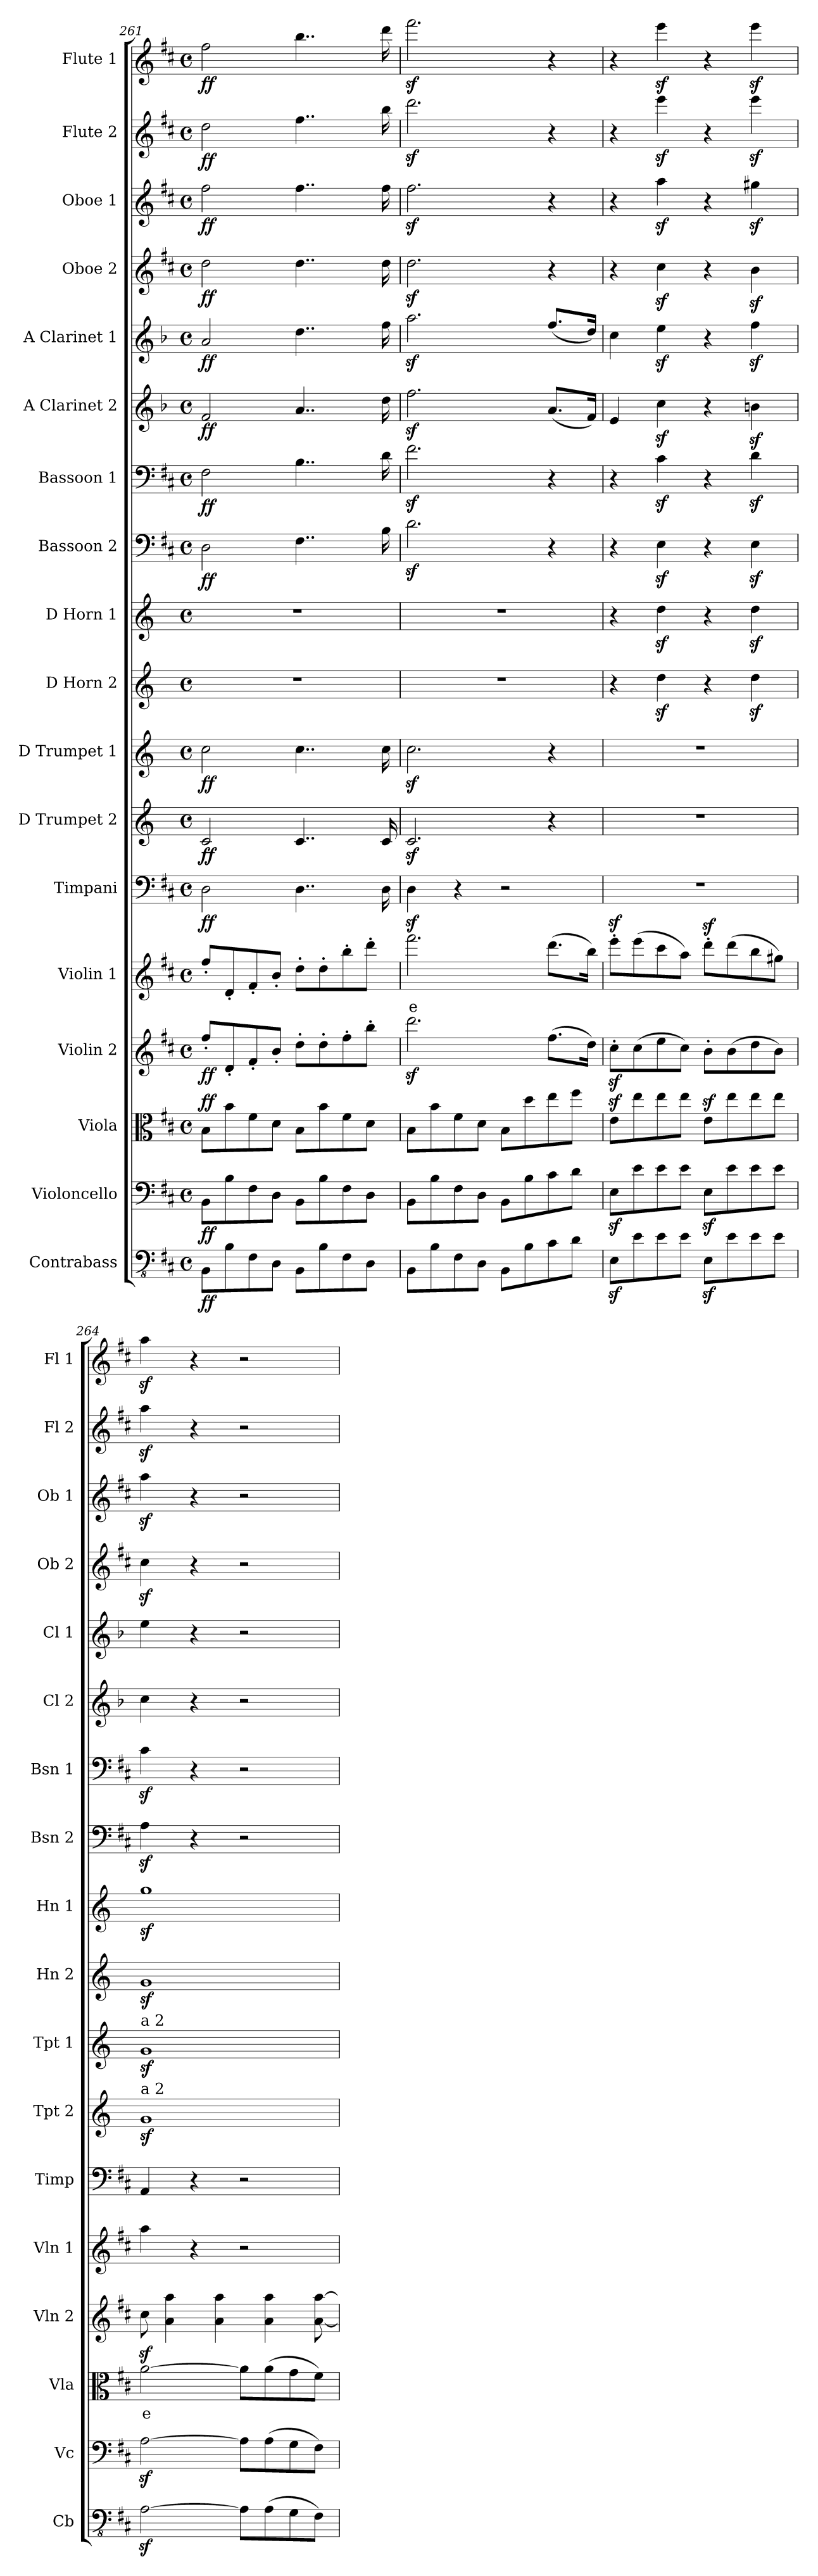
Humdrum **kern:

**kern	**dynam	**kern	**dynam	**kern	**text	**dynam	**kern	**dynam	**kern	**text	**kern	**dynam	**kern	**dynam	**kern	**dynam	**kern	**kern	**kern	**dynam	**kern	**dynam	**kern	**dynam	**kern	**dynam	**kern	**dynam	**kern	**dynam	**kern	**dynam	**kern	**dynam
*part18	*part18	*part17	*part17	*part16	*part16	*part16	*part15	*part15	*part14	*part14	*part13	*part13	*part12	*part12	*part11	*part11	*part10	*part9	*part8	*part8	*part7	*part7	*part6	*part6	*part5	*part5	*part4	*part4	*part3	*part3	*part2	*part2	*part1	*part1
*staff18	*staff18	*staff17	*staff17	*staff16	*staff16	*staff16	*staff15	*staff15	*staff14	*staff14	*staff13	*staff13	*staff12	*staff12	*staff11	*staff11	*staff10	*staff9	*staff8	*staff8	*staff7	*staff7	*staff6	*staff6	*staff5	*staff5	*staff4	*staff4	*staff3	*staff3	*staff2	*staff2	*staff1	*staff1
*I"Contrabass	*	*I"Violoncello	*	*I"Viola	*	*	*I"Violin 2	*	*I"Violin 1	*	*I"Timpani	*	*I"D Trumpet 2	*	*I"D Trumpet 1	*	*I"D Horn 2	*I"D Horn 1	*I"Bassoon 2	*	*I"Bassoon 1	*	*I"A Clarinet 2	*	*I"A Clarinet 1	*	*I"Oboe 2	*	*I"Oboe 1	*	*I"Flute 2	*	*I"Flute 1	*
*I'Cb	*	*I'Vc	*	*I'Vla	*	*	*I'Vln 2	*	*I'Vln 1	*	*I'Timp	*	*I'Tpt 2	*	*I'Tpt 1	*	*I'Hn 2	*I'Hn 1	*I'Bsn 2	*	*I'Bsn 1	*	*I'Cl 2	*	*I'Cl 1	*	*I'Ob 2	*	*I'Ob 1	*	*I'Fl 2	*	*I'Fl 1	*
*clefFv4	*	*clefF4	*	*clefC3	*	*	*clefG2	*	*clefG2	*	*clefF4	*	*clefG2	*	*clefG2	*	*clefG2	*clefG2	*clefF4	*	*clefF4	*	*clefG2	*	*clefG2	*	*clefG2	*	*clefG2	*	*clefG2	*	*clefG2	*
*	*	*	*	*	*	*	*	*	*	*	*	*	*ITrd-1c-2	*	*ITrd-1c-2	*	*ITrd6c10	*ITrd6c10	*	*	*	*	*ITrd2c3	*	*ITrd2c3	*	*	*	*	*	*	*	*	*
*k[f#c#]	*	*k[f#c#]	*	*k[f#c#]	*	*	*k[f#c#]	*	*k[f#c#]	*	*k[f#c#]	*	*k[f#c#]	*	*k[f#c#]	*	*k[f#c#]	*k[f#c#]	*k[f#c#]	*	*k[f#c#]	*	*k[f#c#]	*	*k[f#c#]	*	*k[f#c#]	*	*k[f#c#]	*	*k[f#c#]	*	*k[f#c#]	*
*M4/4	*	*M4/4	*	*M4/4	*	*	*M4/4	*	*M4/4	*	*M4/4	*	*M4/4	*	*M4/4	*	*M4/4	*M4/4	*M4/4	*	*M4/4	*	*M4/4	*	*M4/4	*	*M4/4	*	*M4/4	*	*M4/4	*	*M4/4	*
*met(c)	*	*met(c)	*	*met(c)	*	*	*met(c)	*	*met(c)	*	*met(c)	*	*met(c)	*	*met(c)	*	*met(c)	*met(c)	*met(c)	*	*met(c)	*	*met(c)	*	*met(c)	*	*met(c)	*	*met(c)	*	*met(c)	*	*met(c)	*
=261	=261	=261	=261	=261	=261	=261	=261	=261	=261	=261	=261	=261	=261	=261	=261	=261	=261	=261	=261	=261	=261	=261	=261	=261	=261	=261	=261	=261	=261	=261	=261	=261	=261	=261
!	!LO:DY:b	!	!LO:DY:b	!	!	!LO:DY:b	!	!LO:DY:b	!	!	!	!LO:DY:b	!	!LO:DY:b	!	!LO:DY:b	!	!	!	!LO:DY:b	!	!LO:DY:b	!	!LO:DY:b	!	!LO:DY:b	!	!LO:DY:b	!	!LO:DY:b	!	!LO:DY:b	!	!LO:DY:b
8BBB\L	ff	8BB\L	ff	8B\L	.	ff	8ff#'/L	ff	8ff#'/L	.	2D\	ff	2d/	ff	2dd\	ff	1r	1r	2D\	ff	2F#\	ff	2d/	ff	2f#/	ff	2dd\	ff	2ff#\	ff	2dd\	ff	2ff#\	ff
8BB\	.	8B\	.	8b\	.	.	8d'/	.	8d'/	.	.	.	.	.	.	.	.	.	.	.	.	.	.	.	.	.	.	.	.	.	.	.	.	.
8FF#\	.	8F#\	.	8f#\	.	.	8f#'/	.	8f#'/	.	.	.	.	.	.	.	.	.	.	.	.	.	.	.	.	.	.	.	.	.	.	.	.	.
8DD\J	.	8D\J	.	8d\J	.	.	8b'/J	.	8b'/J	.	.	.	.	.	.	.	.	.	.	.	.	.	.	.	.	.	.	.	.	.	.	.	.	.
8BBB\L	.	8BB\L	.	8B\L	.	.	8dd'\L	.	8dd'\L	.	4..D\	.	4..d/	.	4..dd\	.	.	.	4..F#\	.	4..B\	.	4..f#/	.	4..b\	.	4..dd\	.	4..ff#\	.	4..ff#\	.	4..bb\	.
8BB\	.	8B\	.	8b\	.	.	8dd'\	.	8dd'\	.	.	.	.	.	.	.	.	.	.	.	.	.	.	.	.	.	.	.	.	.	.	.	.	.
8FF#\	.	8F#\	.	8f#\	.	.	8ff#'\	.	8bb'\	.	.	.	.	.	.	.	.	.	.	.	.	.	.	.	.	.	.	.	.	.	.	.	.	.
8DD\J	.	8D\J	.	8d\J	.	.	8bb'\J	.	8ddd'\J	.	.	.	.	.	.	.	.	.	.	.	.	.	.	.	.	.	.	.	.	.	.	.	.	.
.	.	.	.	.	.	.	.	.	.	.	16D\	.	16d/	.	16dd\	.	.	.	16B\	.	16d\	.	16b\	.	16dd\	.	16dd\	.	16ff#\	.	16bb\	.	16ddd\	.
=262	=262	=262	=262	=262	=262	=262	=262	=262	=262	=262	=262	=262	=262	=262	=262	=262	=262	=262	=262	=262	=262	=262	=262	=262	=262	=262	=262	=262	=262	=262	=262	=262	=262	=262
!	!	!	!	!	!	!	!	!	!	!LO:LY:b:color=#FF0000	!	!	!	!	!	!	!	!	!	!	!	!	!	!	!	!	!	!	!	!	!	!	!	!
8BBB\L	.	8BB\L	.	8B\L	.	.	2.dddz<\	.	2.fff#z<\	e	4D\	.	2.dz</	.	2.ddz<\	.	1r	1r	2.dz<\	.	2.f#z<\	.	2.ddz<\	.	2.ff#z<\	.	2.ddz<\	.	2.ff#z<\	.	2.dddz<\	.	2.fff#z<\	.
8BB\	.	8B\	.	8b\	.	.	.	.	.	.	.	.	.	.	.	.	.	.	.	.	.	.	.	.	.	.	.	.	.	.	.	.	.	.
8FF#\	.	8F#\	.	8f#\	.	.	.	.	.	.	4r	.	.	.	.	.	.	.	.	.	.	.	.	.	.	.	.	.	.	.	.	.	.	.
8DD\J	.	8D\J	.	8d\J	.	.	.	.	.	.	.	.	.	.	.	.	.	.	.	.	.	.	.	.	.	.	.	.	.	.	.	.	.	.
8BBB\L	.	8BB\L	.	8B\L	.	.	.	.	.	.	2r	.	.	.	.	.	.	.	.	.	.	.	.	.	.	.	.	.	.	.	.	.	.	.
8BB\	.	8B\	.	8dd\	.	.	.	.	.	.	.	.	.	.	.	.	.	.	.	.	.	.	.	.	.	.	.	.	.	.	.	.	.	.
8C#\	.	8c#\	.	8ee\	.	.	(8.ff#\L	.	(8.ddd\L	.	.	.	4r	.	4r	.	.	.	4r	.	4r	.	(8.f#/L	.	(8.dd/L	.	4r	.	4r	.	4r	.	4r	.
8D\J	.	8d\J	.	8ff#\J	.	.	.	.	.	.	.	.	.	.	.	.	.	.	.	.	.	.	.	.	.	.	.	.	.	.	.	.	.	.
.	.	.	.	.	.	.	16dd\Jk)	.	16bb\Jk)	.	.	.	.	.	.	.	.	.	.	.	.	.	16d/Jk)	.	16b/Jk)	.	.	.	.	.	.	.	.	.
!!LO:PB:g=z
=263	=263	=263	=263	=263	=263	=263	=263	=263	=263	=263	=263	=263	=263	=263	=263	=263	=263	=263	=263	=263	=263	=263	=263	=263	=263	=263	=263	=263	=263	=263	=263	=263	=263	=263
8EEz<\L	.	8Ez<\L	.	8ez<\L	.	.	8cc#z<'\L	.	8eeez<'\L	.	1r	.	1r	.	1r	.	4r	4r	4r	.	4r	.	4c#/	.	4a\	.	4r	.	4r	.	4r	.	4r	.
8E\	.	8e\	.	8ee\	.	.	(8cc#\	.	(8eee\	.	.	.	.	.	.	.	.	.	.	.	.	.	.	.	.	.	.	.	.	.	.	.	.	.
8E\	.	8e\	.	8ee\	.	.	8ee\	.	8ccc#\	.	.	.	.	.	.	.	4ez<\	4ez<\	4Ez<\	.	4c#z<\	.	4az<\	.	4cc#z<\	.	4cc#z<\	.	4aaz<\	.	4eeez<\	.	4eeez<\	.
8E\J	.	8e\J	.	8ee\J	.	.	8cc#\J)	.	8aa\J)	.	.	.	.	.	.	.	.	.	.	.	.	.	.	.	.	.	.	.	.	.	.	.	.	.
8EEz<\L	.	8Ez<\L	.	8ez<\L	.	.	8b'\L	.	8dddz<'\L	.	.	.	.	.	.	.	4r	4r	4r	.	4r	.	4r	.	4r	.	4r	.	4r	.	4r	.	4r	.
8E\	.	8e\	.	8ee\	.	.	(8b\	.	(8ddd\	.	.	.	.	.	.	.	.	.	.	.	.	.	.	.	.	.	.	.	.	.	.	.	.	.
8E\	.	8e\	.	8ee\	.	.	8dd\	.	8bb\	.	.	.	.	.	.	.	4ez<\	4ez<\	4Ez<\	.	4dz<\	.	4g#Xz<\	.	4ddz<\	.	4bz<\	.	4gg#Xz<\	.	4eeez<\	.	4eeez<\	.
8E\J	.	8e\J	.	8ee\J	.	.	8b\J)	.	8gg#X\J)	.	.	.	.	.	.	.	.	.	.	.	.	.	.	.	.	.	.	.	.	.	.	.	.	.
=264	=264	=264	=264	=264	=264	=264	=264	=264	=264	=264	=264	=264	=264	=264	=264	=264	=264	=264	=264	=264	=264	=264	=264	=264	=264	=264	=264	=264	=264	=264	=264	=264	=264	=264
!	!	!	!	!	!	!	!	!	!	!	!	!	!	!	!LO:TX:a:t=a 2	!	!	!	!	!	!	!	!	!	!	!	!	!	!	!	!	!	!	!
!	!	!	!	!	!	!	!	!	!	!	!	!	!LO:TX:a:t=a 2	!	!	!	!	!	!	!	!	!	!	!	!	!	!	!	!	!	!	!	!	!
!	!	!	!	!	!LO:LY:b:color=#FF0000	!	!	!	!	!	!	!	!	!	!	!	!	!	!	!	!	!	!	!	!	!	!	!	!	!	!	!	!	!
[2AAz<\	.	[2Az<\	.	[2az<\	e	.	8cc#\	.	4aa\	.	4AA/	.	1az<	.	1az<	.	1Az<	1az<	4Az<\	.	4c#z<\	.	4a\	.	4cc#\	.	4cc#z<\	.	4aaz<\	.	4aaz<\	.	4aaz<\	.
.	.	.	.	.	.	.	4a\ 4aa\	.	.	.	.	.	.	.	.	.	.	.	.	.	.	.	.	.	.	.	.	.	.	.	.	.	.	.
.	.	.	.	.	.	.	.	.	4r	.	4r	.	.	.	.	.	.	.	4r	.	4r	.	4r	.	4r	.	4r	.	4r	.	4r	.	4r	.
.	.	.	.	.	.	.	4a\ 4aa\	.	.	.	.	.	.	.	.	.	.	.	.	.	.	.	.	.	.	.	.	.	.	.	.	.	.	.
8AA\L]	.	8A\L]	.	8a\L]	.	.	.	.	2r	.	2r	.	.	.	.	.	.	.	2r	.	2r	.	2r	.	2r	.	2r	.	2r	.	2r	.	2r	.
(8AA\	.	(8A\	.	(8a\	.	.	4a\ 4aa\	.	.	.	.	.	.	.	.	.	.	.	.	.	.	.	.	.	.	.	.	.	.	.	.	.	.	.
8GG\	.	8G\	.	8g\	.	.	.	.	.	.	.	.	.	.	.	.	.	.	.	.	.	.	.	.	.	.	.	.	.	.	.	.	.	.
8FF#\J)	.	8F#\J)	.	8f#\J)	.	.	[8a\ [8aa\	.	.	.	.	.	.	.	.	.	.	.	.	.	.	.	.	.	.	.	.	.	.	.	.	.	.	.
=	=	=	=	=	=	=	=	=	=	=	=	=	=	=	=	=	=	=	=	=	=	=	=	=	=	=	=	=	=	=	=	=	=	=
*-	*-	*-	*-	*-	*-	*-	*-	*-	*-	*-	*-	*-	*-	*-	*-	*-	*-	*-	*-	*-	*-	*-	*-	*-	*-	*-	*-	*-	*-	*-	*-	*-	*-	*-
